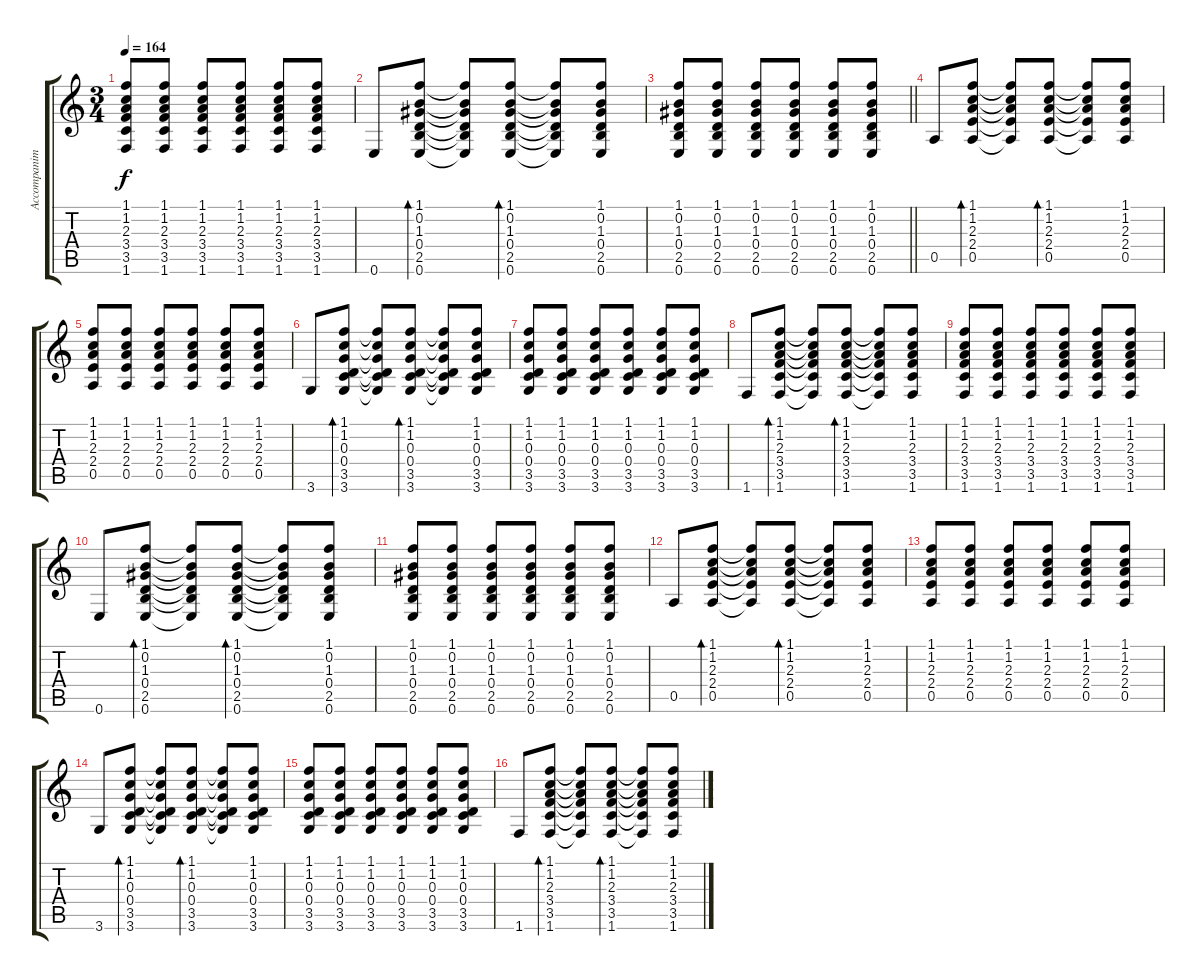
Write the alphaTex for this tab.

\track ("Accompaniment guitar" "Accompanim") {instrument acousticguitarnylon}
\staff {score tabs}
\tuning (E4 B3 G3 D3 A2 E2) {hide}
\ts (3 4)
\tempo 164
\clef g2
\ks c
(1.1 1.2 2.3 3.4 3.5 1.6).8{dy f} (1.1 1.2 2.3 3.4 3.5 1.6).8 (1.1 1.2 2.3 3.4 3.5 1.6).8 (1.1 1.2 2.3 3.4 3.5 1.6).8 (1.1 1.2 2.3 3.4 3.5 1.6).8 (1.1 1.2 2.3 3.4 3.5 1.6).8 |
0.6.8 (1.1 0.2 1.3 0.4 2.5 0.6).8{bd 60} (1.1{t} 0.2{t} 1.3{t} 0.4{t} 2.5{t} 0.6{t}).8 (1.1 0.2 1.3 0.4 2.5 0.6).8{bd 60} (1.1{t} 0.2{t} 1.3{t} 0.4{t} 2.5{t} 0.6{t}).8 (1.1 0.2 1.3 0.4 2.5 0.6).8 |
\barLineRight lightlight
(1.1 0.2 1.3 0.4 2.5 0.6).8 (1.1 0.2 1.3 0.4 2.5 0.6).8 (1.1 0.2 1.3 0.4 2.5 0.6).8 (1.1 0.2 1.3 0.4 2.5 0.6).8 (1.1 0.2 1.3 0.4 2.5 0.6).8 (1.1 0.2 1.3 0.4 2.5 0.6).8 |
0.5.8 (1.1 1.2 2.3 2.4 0.5).8{bd 60} (1.1{t} 1.2{t} 2.3{t} 2.4{t} 0.5{t}).8 (1.1 1.2 2.3 2.4 0.5).8{bd 60} (1.1{t} 1.2{t} 2.3{t} 2.4{t} 0.5{t}).8 (1.1 1.2 2.3 2.4 0.5).8 |
(1.1 1.2 2.3 2.4 0.5).8 (1.1 1.2 2.3 2.4 0.5).8 (1.1 1.2 2.3 2.4 0.5).8 (1.1 1.2 2.3 2.4 0.5).8 (1.1 1.2 2.3 2.4 0.5).8 (1.1 1.2 2.3 2.4 0.5).8 |
3.6.8 (1.1 1.2 0.3 0.4 3.5 3.6).8{bd 60} (1.1{t} 1.2{t} 0.3{t} 0.4{t} 3.5{t} 3.6{t}).8 (1.1 1.2 0.3 0.4 3.5 3.6).8{bd 60} (1.1{t} 1.2{t} 0.3{t} 0.4{t} 3.5{t} 3.6{t}).8 (1.1 1.2 0.3 0.4 3.5 3.6).8 |
(1.1 1.2 0.3 0.4 3.5 3.6).8 (1.1 1.2 0.3 0.4 3.5 3.6).8 (1.1 1.2 0.3 0.4 3.5 3.6).8 (1.1 1.2 0.3 0.4 3.5 3.6).8 (1.1 1.2 0.3 0.4 3.5 3.6).8 (1.1 1.2 0.3 0.4 3.5 3.6).8 |
1.6.8 (1.1 1.2 2.3 3.4 3.5 1.6).8{bd 60} (1.1{t} 1.2{t} 2.3{t} 3.4{t} 3.5{t} 1.6{t}).8 (1.1 1.2 2.3 3.4 3.5 1.6).8{bd 60} (1.1{t} 1.2{t} 2.3{t} 3.4{t} 3.5{t} 1.6{t}).8 (1.1 1.2 2.3 3.4 3.5 1.6).8 |
(1.1 1.2 2.3 3.4 3.5 1.6).8 (1.1 1.2 2.3 3.4 3.5 1.6).8 (1.1 1.2 2.3 3.4 3.5 1.6).8 (1.1 1.2 2.3 3.4 3.5 1.6).8 (1.1 1.2 2.3 3.4 3.5 1.6).8 (1.1 1.2 2.3 3.4 3.5 1.6).8 |
0.6.8 (1.1 0.2 1.3 0.4 2.5 0.6).8{bd 60} (1.1{t} 0.2{t} 1.3{t} 0.4{t} 2.5{t} 0.6{t}).8 (1.1 0.2 1.3 0.4 2.5 0.6).8{bd 60} (1.1{t} 0.2{t} 1.3{t} 0.4{t} 2.5{t} 0.6{t}).8 (1.1 0.2 1.3 0.4 2.5 0.6).8 |
(1.1 0.2 1.3 0.4 2.5 0.6).8 (1.1 0.2 1.3 0.4 2.5 0.6).8 (1.1 0.2 1.3 0.4 2.5 0.6).8 (1.1 0.2 1.3 0.4 2.5 0.6).8 (1.1 0.2 1.3 0.4 2.5 0.6).8 (1.1 0.2 1.3 0.4 2.5 0.6).8 |
0.5.8 (1.1 1.2 2.3 2.4 0.5).8{bd 60} (1.1{t} 1.2{t} 2.3{t} 2.4{t} 0.5{t}).8 (1.1 1.2 2.3 2.4 0.5).8{bd 60} (1.1{t} 1.2{t} 2.3{t} 2.4{t} 0.5{t}).8 (1.1 1.2 2.3 2.4 0.5).8 |
(1.1 1.2 2.3 2.4 0.5).8 (1.1 1.2 2.3 2.4 0.5).8 (1.1 1.2 2.3 2.4 0.5).8 (1.1 1.2 2.3 2.4 0.5).8 (1.1 1.2 2.3 2.4 0.5).8 (1.1 1.2 2.3 2.4 0.5).8 |
3.6.8 (1.1 1.2 0.3 0.4 3.5 3.6).8{bd 60} (1.1{t} 1.2{t} 0.3{t} 0.4{t} 3.5{t} 3.6{t}).8 (1.1 1.2 0.3 0.4 3.5 3.6).8{bd 60} (1.1{t} 1.2{t} 0.3{t} 0.4{t} 3.5{t} 3.6{t}).8 (1.1 1.2 0.3 0.4 3.5 3.6).8 |
(1.1 1.2 0.3 0.4 3.5 3.6).8 (1.1 1.2 0.3 0.4 3.5 3.6).8 (1.1 1.2 0.3 0.4 3.5 3.6).8 (1.1 1.2 0.3 0.4 3.5 3.6).8 (1.1 1.2 0.3 0.4 3.5 3.6).8 (1.1 1.2 0.3 0.4 3.5 3.6).8 |
1.6.8 (1.1 1.2 2.3 3.4 3.5 1.6).8{bd 60} (1.1{t} 1.2{t} 2.3{t} 3.4{t} 3.5{t} 1.6{t}).8 (1.1 1.2 2.3 3.4 3.5 1.6).8{bd 60} (1.1{t} 1.2{t} 2.3{t} 3.4{t} 3.5{t} 1.6{t}).8 (1.1 1.2 2.3 3.4 3.5 1.6).8
